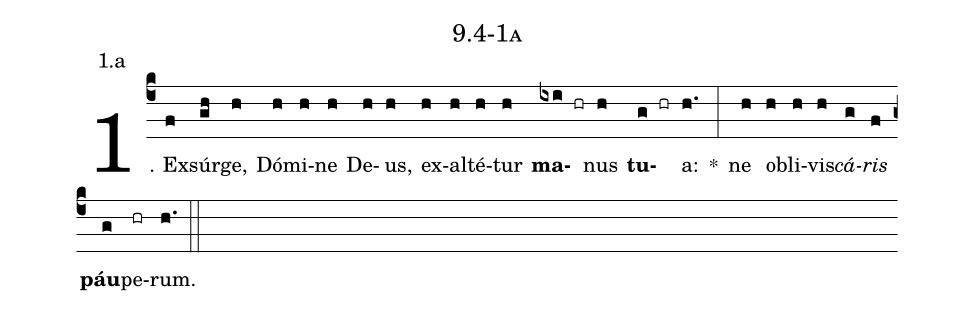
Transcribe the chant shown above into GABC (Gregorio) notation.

name: 9.4-1a;
annotation: 1.a;
%%
(c4)1. Ex(f)súr(gh)ge,(h) Dó(h)mi(h)ne(h) De(h)us,(h) ex(h)al(h)té(h)tur(h) <b>ma</b>(ixi hr)nus(h) <b>tu</b>(g hr)a:(h.) *(:) ne(h) ob(h)li(h)vis(h)<i>cá</i>(g)<i>ris</i>(f) <b>páu</b>(g)pe(hr)rum.(h.) (::)


%E(h) u(h) o(g) u(f) a(g) e.(h.) (::)
